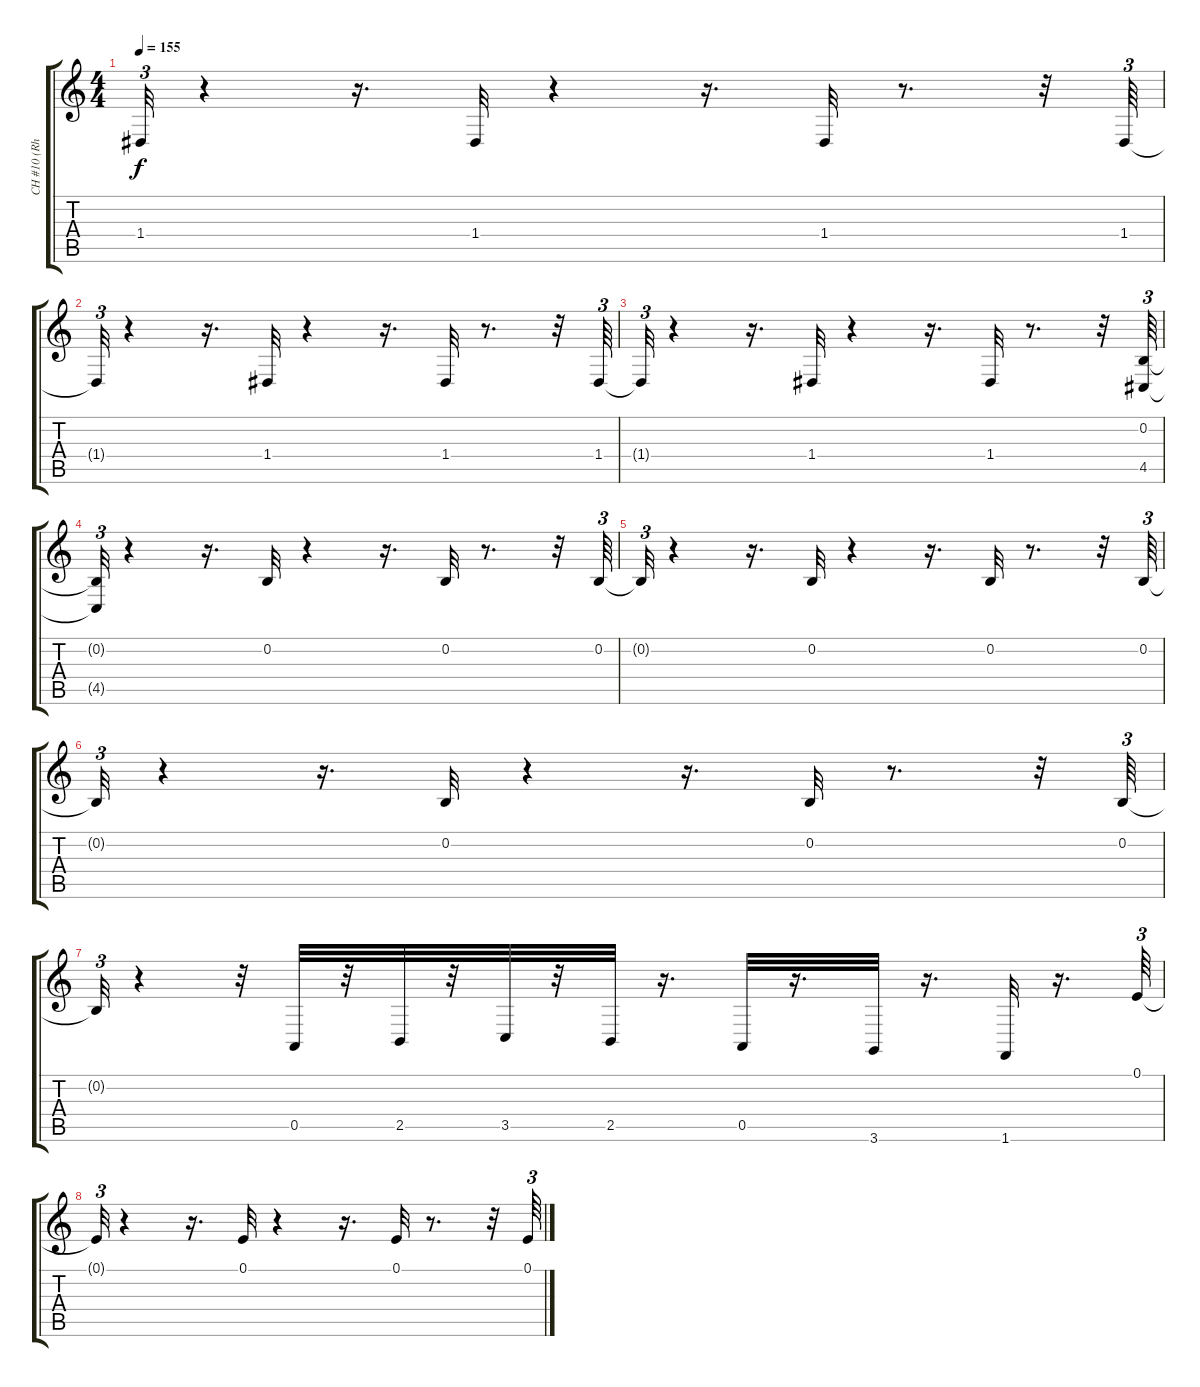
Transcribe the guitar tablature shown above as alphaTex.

\track ("CH #10 (Rhythm channel)" "CH #10 (Rh") {instrument acousticgrandpiano}
\staff {score tabs}
\tuning (E4 B3 G3 D3 A2 E2) {hide}
\ts (4 4)
\tempo 155
\clef g2
\ks c
1.4{t}.32{tu (3 2) dy f} r.4 r.16{d} 1.4.32 r.4 r.16{d} 1.4.32 r.8{d} r.32 1.4.64{tu (3 2)} |
1.4{t}.32{tu (3 2)} r.4 r.16{d} 1.4.32 r.4 r.16{d} 1.4.32 r.8{d} r.32 1.4.64{tu (3 2)} |
1.4{t}.32{tu (3 2)} r.4 r.16{d} 1.4.32 r.4 r.16{d} 1.4.32 r.8{d} r.32 (0.2 4.5).64{tu (3 2)} |
(0.2{t} 4.5{t}).32{tu (3 2)} r.4 r.16{d} 0.2.32 r.4 r.16{d} 0.2.32 r.8{d} r.32 0.2.64{tu (3 2)} |
0.2{t}.32{tu (3 2)} r.4 r.16{d} 0.2.32 r.4 r.16{d} 0.2.32 r.8{d} r.32 0.2.64{tu (3 2)} |
0.2{t}.32{tu (3 2)} r.4 r.16{d} 0.2.32 r.4 r.16{d} 0.2.32 r.8{d} r.32 0.2.64{tu (3 2)} |
0.2{t}.32{tu (3 2)} r.4 r.32 0.5.32 r.32 2.5.32 r.32 3.5.32 r.32 2.5.32 r.16{d} 0.5.32 r.16{d} 3.6.32 r.16{d} 1.6.32 r.16{d} 0.1.64{tu (3 2)} |
0.1{t}.32{tu (3 2)} r.4 r.16{d} 0.1.32 r.4 r.16{d} 0.1.32 r.8{d} r.32 0.1.64{tu (3 2)}
